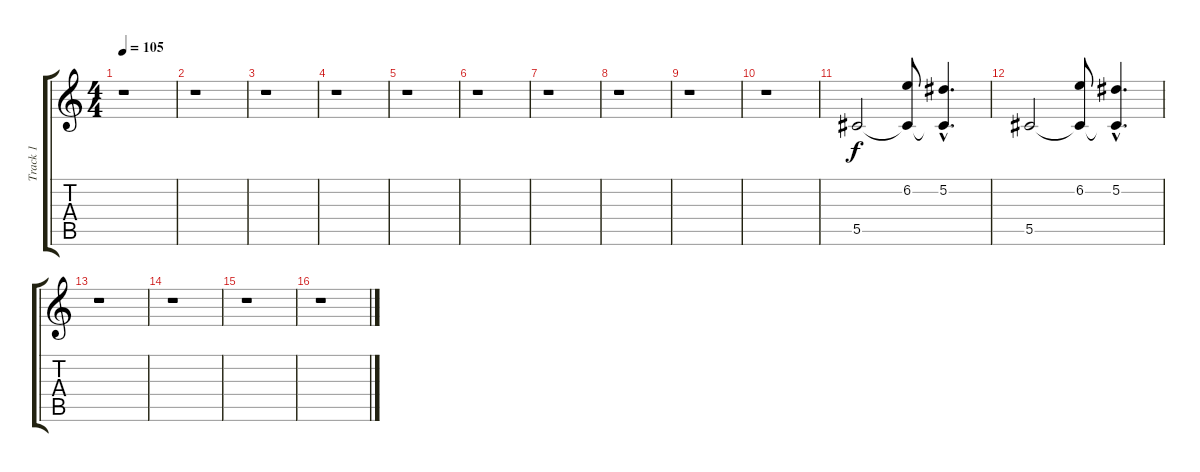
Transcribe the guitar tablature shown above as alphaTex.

\track ("Track 1" "Track 1") {instrument electricguitarclean}
\staff {score tabs}
\tuning (Eb4 Bb3 Gb3 Db3 Ab2 Db2) {hide}
\ts (4 4)
\tempo 105
\clef g2
\ks c
r.1{dy f} |
r.1 |
r.1 |
r.1 |
r.1 |
r.1 |
r.1 |
r.1 |
r.1 |
r.1 |
5.5.2 (6.2 5.5{t}).8 (5.2{hac} 5.5{hac t}).4{d} |
5.5.2 (6.2 5.5{t}).8 (5.2{hac} 5.5{hac t}).4{d} |
r.1 |
r.1 |
r.1 |
r.1
